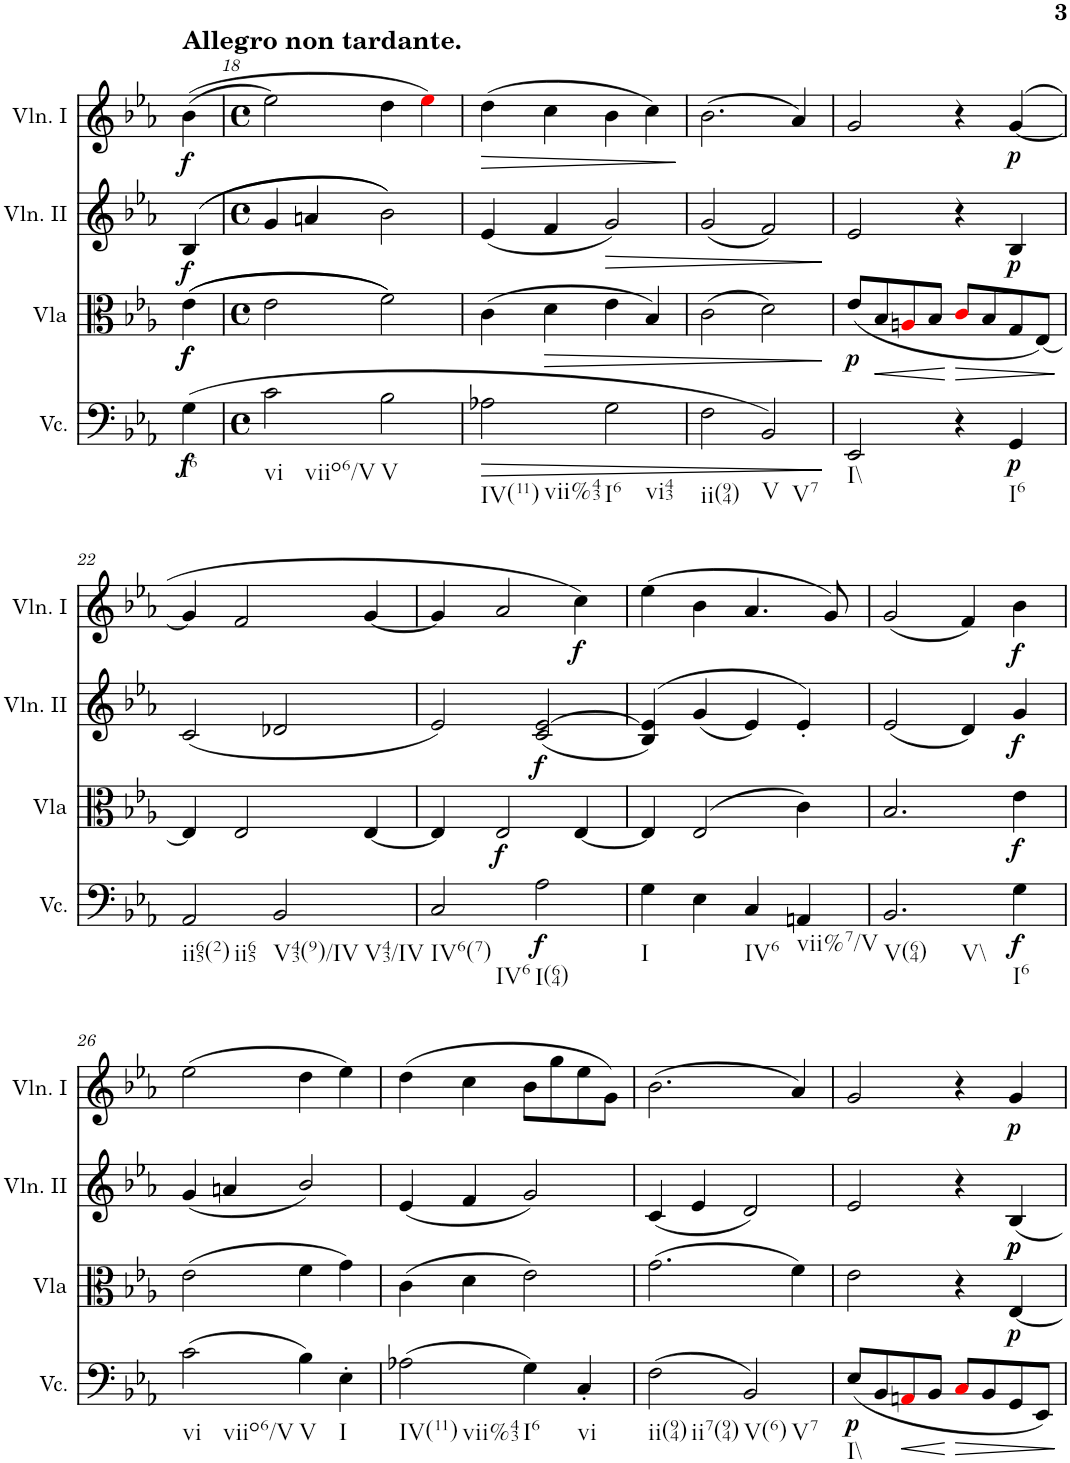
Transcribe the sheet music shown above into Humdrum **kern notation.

**kern	**dynam	**kern	**dynam	**kern	**dynam	**kern	**dynam
*part4	*part4	*part3	*part3	*part2	*part2	*part1	*part1
*staff4	*staff4	*staff3	*staff3	*staff2	*staff2	*staff1	*staff1
*I"Violoncello	*	*I"Viola	*	*I"Violino II	*	*I"Violino I	*
*I'Vc.	*	*I'Vla	*	*I'Vln. II	*	*I'Vln. I	*
!!LO:PB:g=z
*clefF4	*	*clefC3	*	*clefG2	*	*clefG2	*
*k[b-e-a-]	*	*k[b-e-a-]	*	*k[b-e-a-]	*	*k[b-e-a-]	*
*M4/4	*	*M4/4	*	*M4/4	*	*M4/4	*
*met(c)	*	*met(c)	*	*met(c)	*	*met(c)	*
=17X1	=17X1	=17X1	=17X1	=17X1	=17X1	=17X1	=17X1
!	!	!	!	!	!	!LO:TX:a:B:t=Allegro non tardante.	!
!LO:TX:b:t=I6	!	!	!	!	!	!	!
!	!LO:DY:b	!	!LO:DY:b	!	!	!	!
!	!	!	!LO:DY:n=1:b	!	!LO:DY:b	!	!LO:DY:b
(>4G\	f	(>(>4e-\	f f	(>(>4B-/	f	(>(>4b-\	f
=18	=18	=18	=18	=18	=18	=18	=18
*M4/4	*	*M4/4	*	*M4/4	*	*M4/4	*
*met(c)	*	*met(c)	*	*met(c)	*	*met(c)	*
!LO:TX:b:t=vi	!	!	!	!	!	!	!
!LO:TX:b:t=viio6/V	!	!	!	!	!	!	!
2c\	.	2e-\	.	4g/	.	2ee-\)	.
.	.	.	.	4an/	.	.	.
!LO:TX:b:t=V	!	!	!	!	!	!	!
2B-\	.	2f\))	.	2b-\))	.	4dd\	.
.	.	.	.	.	.	4ee-i\)	.
=19	=19	=19	=19	=19	=19	=19	=19
!LO:TX:b:t=IV(11)	!	!	!	!	!	!	!
!LO:TX:b:t=vii%43	!	!	!	!	!	!	!
!	!LO:HP:b	!	!	!	!	!	!LO:HP:b
2A-X\	>	(>4c\	.	(<4e-/	.	(>4dd\	>
!	!	!	!LO:HP:b	!	!	!	!
.	.	4d\	>	4f/	.	4cc\	.
!LO:TX:b:t=I6	!	!	!	!	!	!	!
!LO:TX:b:t=vi43	!	!	!	!	!	!	!
!	!	!	!	!	!LO:HP:b	!	!
2G\	.	4e-\	.	2g/)	>	4b-\	.
.	.	4B-/)	.	.	.	4cc\)	.
.	.	.	.	.	.	.	]
=20	=20	=20	=20	=20	=20	=20	=20
!LO:TX:b:t=ii(94)	!	!	!	!	!	!	!
2F\	.	(>2c\	.	(<2g/	.	(>2.b-\	.
!LO:TX:b:t=V	!	!	!	!	!	!	!
!LO:TX:b:t=V7	!	!	!	!	!	!	!
2BB-/)	.	2d\)	.	2f/)	.	.	.
.	.	.	.	.	.	4a-/)	.
.	]	.	]	.	]	.	.
=21	=21	=21	=21	=21	=21	=21	=21
!LO:TX:b:t=I\\	!	!	!	!	!	!	!
!	!	!	!LO:DY:b	!	!	!	!
2EE-/	.	(<8e-/L	p	2e-/	.	2g/	.
!	!	!	!LO:HP:b	!	!	!	!
.	.	8B-/	<	.	.	.	.
.	.	8Ani/	.	.	.	.	.
.	.	8B-/J	.	.	.	.	.
!	!	!	!LO:HP:n=1:b	!	!	!	!
4r	.	8ci/L	[ >	4r	.	4r	.
.	.	8B-/	.	.	.	.	.
!LO:TX:b:t=I6	!	!	!	!	!	!	!
!	!LO:DY:b	!	!	!	!LO:DY:b	!	!LO:DY:b
4GG/	p	8G/	.	4B-/	p	(>[4g/	p
.	.	[8E-/J)	.	.	.	.	.
.	.	.	]	.	.	.	.
!!LO:LB:g=z
=22	=22	=22	=22	=22	=22	=22	=22
!LO:TX:b:t=ii65(2)	!	!	!	!	!	!	!
!LO:TX:b:t=ii65	!	!	!	!	!	!	!
2AA-/	.	4E-/]	.	(<2c/	.	4g/]	.
.	.	2E-/	.	.	.	2f/	.
!LO:TX:b:t=V43(9)/IV	!	!	!	!	!	!	!
!LO:TX:b:t=V43/IV	!	!	!	!	!	!	!
2BB-/	.	.	.	2d-X/	.	.	.
.	.	[4E-/	.	.	.	[4g/	.
=23	=23	=23	=23	=23	=23	=23	=23
!LO:TX:b:t=IV6(7)	!	!	!	!	!	!	!
!LO:TX:b:t=IV6	!	!	!	!	!	!	!
2C/	.	4E-/]	.	2e-/)	.	4g/]	.
!	!	!	!LO:DY:b	!	!	!	!
.	.	2E-/	f	.	.	2a-/	.
!LO:TX:b:t=I(64)	!	!	!	!	!	!	!
!	!LO:DY:b	!	!	!	!LO:DY:b	!	!
2A-\	f	.	.	(<2c/ [2e-/	f	.	.
!	!	!	!	!	!	!	!LO:DY:b
.	.	[4E-/	.	.	.	4cc\)	f
=24	=24	=24	=24	=24	=24	=24	=24
!LO:TX:b:t=I	!	!	!	!	!	!	!
4G\	.	4E-/]	.	(>4B-/ 4e-/])	.	(>4ee-\	.
4E-\	.	(>2E-/	.	(<4g/	.	4b-\	.
!LO:TX:b:t=IV6	!	!	!	!	!	!	!
4C/	.	.	.	4e-/)	.	4.a-/	.
!LO:TX:b:t=vii%7/V	!	!	!	!	!	!	!
4AAn/	.	4c\)	.	4e-'/)	.	.	.
.	.	.	.	.	.	8g/)	.
=25	=25	=25	=25	=25	=25	=25	=25
!LO:TX:b:t=V(64)	!	!	!	!	!	!	!
!LO:TX:b:t=V\\	!	!	!	!	!	!	!
2.BB-/	.	2.B-/	.	(<2e-/	.	(<2g/	.
.	.	.	.	4d/)	.	4f/)	.
!LO:TX:b:t=I6	!	!	!	!	!	!	!
!	!LO:DY:b	!	!LO:DY:b	!	!LO:DY:b	!	!LO:DY:b
4G\	f	4e-\	f	4g/	f	4b-\	f
!!LO:LB:g=z
=26	=26	=26	=26	=26	=26	=26	=26
!LO:TX:b:t=vi	!	!	!	!	!	!	!
!LO:TX:b:t=viio6/V	!	!	!	!	!	!	!
(>2c\	.	(>2e-\	.	(<4g/	.	(>2ee-\	.
.	.	.	.	4an/	.	.	.
!LO:TX:b:t=V	!	!	!	!	!	!	!
4B-\)	.	4f\	.	2b-/)	.	4dd\	.
!LO:TX:b:t=I	!	!	!	!	!	!	!
4E-'\	.	4g\)	.	.	.	4ee-\)	.
=27	=27	=27	=27	=27	=27	=27	=27
!LO:TX:b:t=IV(11)	!	!	!	!	!	!	!
!LO:TX:b:t=vii%43	!	!	!	!	!	!	!
(>2A-X\	.	(>4c\	.	(<4e-/	.	(>4dd\	.
.	.	4d\	.	4f/	.	4cc\	.
!LO:TX:b:t=I6	!	!	!	!	!	!	!
4G\)	.	2e-\)	.	2g/)	.	8b-\L	.
.	.	.	.	.	.	8gg\	.
!LO:TX:b:t=vi	!	!	!	!	!	!	!
4C'/	.	.	.	.	.	8ee-\	.
.	.	.	.	.	.	8g\J)	.
=28	=28	=28	=28	=28	=28	=28	=28
!LO:TX:b:t=ii(94)	!	!	!	!	!	!	!
!LO:TX:b:t=ii7(94)	!	!	!	!	!	!	!
(>2F\	.	(>2.g\	.	(<4c/	.	(>2.b-\	.
.	.	.	.	4e-/	.	.	.
!LO:TX:b:t=V(6)	!	!	!	!	!	!	!
!LO:TX:b:t=V7	!	!	!	!	!	!	!
2BB-/)	.	.	.	2d/)	.	.	.
.	.	4f\)	.	.	.	4a-/)	.
=29	=29	=29	=29	=29	=29	=29	=29
!LO:TX:b:t=I\\	!	!	!	!	!	!	!
!	!LO:DY:b	!	!	!	!	!	!
(<8E-/L	p	2e-\	.	2e-/	.	2g/	.
8BB-/	.	.	.	.	.	.	.
!	!LO:HP:b	!	!	!	!	!	!
8AAni/	<	.	.	.	.	.	.
8BB-/J	.	.	.	.	.	.	.
!	!LO:HP:n=1:b	!	!	!	!	!	!
8Ci/L	[ >	4r	.	4r	.	4r	.
8BB-/	.	.	.	.	.	.	.
!	!	!	!LO:DY:b	!	!LO:DY:b	!	!
!	!	!	!	!	!LO:DY:n=1:b	!	!LO:DY:b
8GG/	.	[4E-/	p	4B-/	p p	4g/	p
8EE-/J)	.	.	.	.	.	.	.
.	]	.	.	.	.	.	.
=	=	=	=	=	=	=	=
*-	*-	*-	*-	*-	*-	*-	*-
